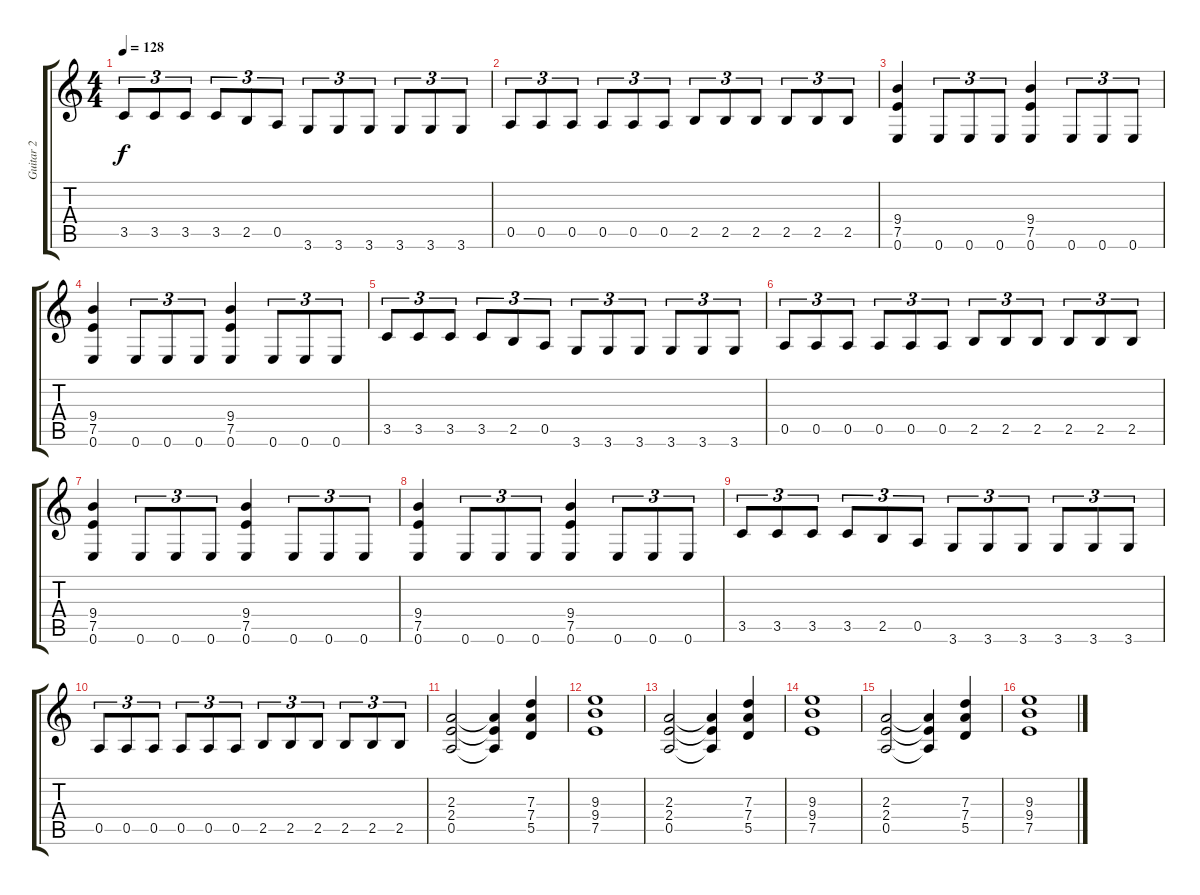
\track ("Guitar 2" "Guitar 2") {instrument distortionguitar}
\staff {score tabs}
\tuning (E4 B3 G3 D3 A2 E2) {hide}
\ts (4 4)
\tempo 128
\clef g2
\ks c
3.5.8{tu (3 2) dy f} 3.5.8{tu (3 2)} 3.5.8{tu (3 2)} 3.5.8{tu (3 2)} 2.5.8{tu (3 2)} 0.5.8{tu (3 2)} 3.6.8{tu (3 2)} 3.6.8{tu (3 2)} 3.6.8{tu (3 2)} 3.6.8{tu (3 2)} 3.6.8{tu (3 2)} 3.6.8{tu (3 2)} |
0.5.8{tu (3 2)} 0.5.8{tu (3 2)} 0.5.8{tu (3 2)} 0.5.8{tu (3 2)} 0.5.8{tu (3 2)} 0.5.8{tu (3 2)} 2.5.8{tu (3 2)} 2.5.8{tu (3 2)} 2.5.8{tu (3 2)} 2.5.8{tu (3 2)} 2.5.8{tu (3 2)} 2.5.8{tu (3 2)} |
(9.4 7.5 0.6).4 0.6.8{tu (3 2)} 0.6.8{tu (3 2)} 0.6.8{tu (3 2)} (9.4 7.5 0.6).4 0.6.8{tu (3 2)} 0.6.8{tu (3 2)} 0.6.8{tu (3 2)} |
(9.4 7.5 0.6).4 0.6.8{tu (3 2)} 0.6.8{tu (3 2)} 0.6.8{tu (3 2)} (9.4 7.5 0.6).4 0.6.8{tu (3 2)} 0.6.8{tu (3 2)} 0.6.8{tu (3 2)} |
3.5.8{tu (3 2)} 3.5.8{tu (3 2)} 3.5.8{tu (3 2)} 3.5.8{tu (3 2)} 2.5.8{tu (3 2)} 0.5.8{tu (3 2)} 3.6.8{tu (3 2)} 3.6.8{tu (3 2)} 3.6.8{tu (3 2)} 3.6.8{tu (3 2)} 3.6.8{tu (3 2)} 3.6.8{tu (3 2)} |
0.5.8{tu (3 2)} 0.5.8{tu (3 2)} 0.5.8{tu (3 2)} 0.5.8{tu (3 2)} 0.5.8{tu (3 2)} 0.5.8{tu (3 2)} 2.5.8{tu (3 2)} 2.5.8{tu (3 2)} 2.5.8{tu (3 2)} 2.5.8{tu (3 2)} 2.5.8{tu (3 2)} 2.5.8{tu (3 2)} |
(9.4 7.5 0.6).4 0.6.8{tu (3 2)} 0.6.8{tu (3 2)} 0.6.8{tu (3 2)} (9.4 7.5 0.6).4 0.6.8{tu (3 2)} 0.6.8{tu (3 2)} 0.6.8{tu (3 2)} |
(9.4 7.5 0.6).4 0.6.8{tu (3 2)} 0.6.8{tu (3 2)} 0.6.8{tu (3 2)} (9.4 7.5 0.6).4 0.6.8{tu (3 2)} 0.6.8{tu (3 2)} 0.6.8{tu (3 2)} |
3.5.8{tu (3 2)} 3.5.8{tu (3 2)} 3.5.8{tu (3 2)} 3.5.8{tu (3 2)} 2.5.8{tu (3 2)} 0.5.8{tu (3 2)} 3.6.8{tu (3 2)} 3.6.8{tu (3 2)} 3.6.8{tu (3 2)} 3.6.8{tu (3 2)} 3.6.8{tu (3 2)} 3.6.8{tu (3 2)} |
0.5.8{tu (3 2)} 0.5.8{tu (3 2)} 0.5.8{tu (3 2)} 0.5.8{tu (3 2)} 0.5.8{tu (3 2)} 0.5.8{tu (3 2)} 2.5.8{tu (3 2)} 2.5.8{tu (3 2)} 2.5.8{tu (3 2)} 2.5.8{tu (3 2)} 2.5.8{tu (3 2)} 2.5.8{tu (3 2)} |
(2.3 2.4 0.5).2 (2.3{t} 2.4{t} 0.5{t}).4 (7.3 7.4 5.5).4 |
(9.3 9.4 7.5).1 |
(2.3 2.4 0.5).2 (2.3{t} 2.4{t} 0.5{t}).4 (7.3 7.4 5.5).4 |
(9.3 9.4 7.5).1 |
(2.3 2.4 0.5).2 (2.3{t} 2.4{t} 0.5{t}).4 (7.3 7.4 5.5).4 |
(9.3 9.4 7.5).1
